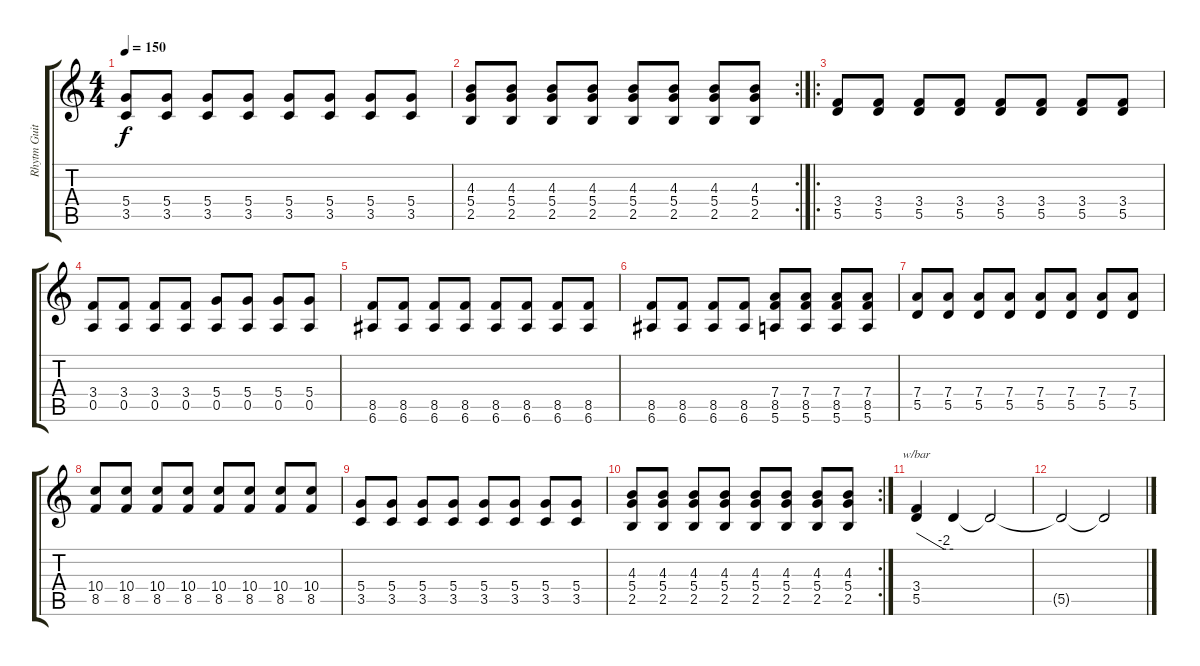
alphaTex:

\track ("Rhytm Guitar" "Rhytm Guit") {instrument distortionguitar}
\staff {score tabs}
\tuning (E4 B3 G3 D3 A2 E2) {hide}
\ts (4 4)
\tempo 150
\clef g2
\ks c
(5.4 3.5).8{dy f} (5.4 3.5).8 (5.4 3.5).8 (5.4 3.5).8 (5.4 3.5).8 (5.4 3.5).8 (5.4 3.5).8 (5.4 3.5).8 |
\rc 2
(4.3 5.4 2.5).8 (4.3 5.4 2.5).8 (4.3 5.4 2.5).8 (4.3 5.4 2.5).8 (4.3 5.4 2.5).8 (4.3 5.4 2.5).8 (4.3 5.4 2.5).8 (4.3 5.4 2.5).8 |
\ro
(3.4 5.5).8 (3.4 5.5).8 (3.4 5.5).8 (3.4 5.5).8 (3.4 5.5).8 (3.4 5.5).8 (3.4 5.5).8 (3.4 5.5).8 |
(3.4 0.5).8 (3.4 0.5).8 (3.4 0.5).8 (3.4 0.5).8 (5.4 0.5).8 (5.4 0.5).8 (5.4 0.5).8 (5.4 0.5).8 |
(8.5 6.6).8 (8.5 6.6).8 (8.5 6.6).8 (8.5 6.6).8 (8.5 6.6).8 (8.5 6.6).8 (8.5 6.6).8 (8.5 6.6).8 |
(8.5 6.6).8 (8.5 6.6).8 (8.5 6.6).8 (8.5 6.6).8 (7.4 8.5 5.6).8 (7.4 8.5 5.6).8 (7.4 8.5 5.6).8 (7.4 8.5 5.6).8 |
(7.4 5.5).8 (7.4 5.5).8 (7.4 5.5).8 (7.4 5.5).8 (7.4 5.5).8 (7.4 5.5).8 (7.4 5.5).8 (7.4 5.5).8 |
(10.4 8.5).8 (10.4 8.5).8 (10.4 8.5).8 (10.4 8.5).8 (10.4 8.5).8 (10.4 8.5).8 (10.4 8.5).8 (10.4 8.5).8 |
(5.4 3.5).8 (5.4 3.5).8 (5.4 3.5).8 (5.4 3.5).8 (5.4 3.5).8 (5.4 3.5).8 (5.4 3.5).8 (5.4 3.5).8 |
\rc 2
(4.3 5.4 2.5).8 (4.3 5.4 2.5).8 (4.3 5.4 2.5).8 (4.3 5.4 2.5).8 (4.3 5.4 2.5).8 (4.3 5.4 2.5).8 (4.3 5.4 2.5).8 (4.3 5.4 2.5).8 |
(3.4 5.5).4{tbe (custom default 0 0 45 -8 60 -8)} 5.5{t}.4 5.5{t}.2 |
5.5{t}.2 5.5{t}.2
